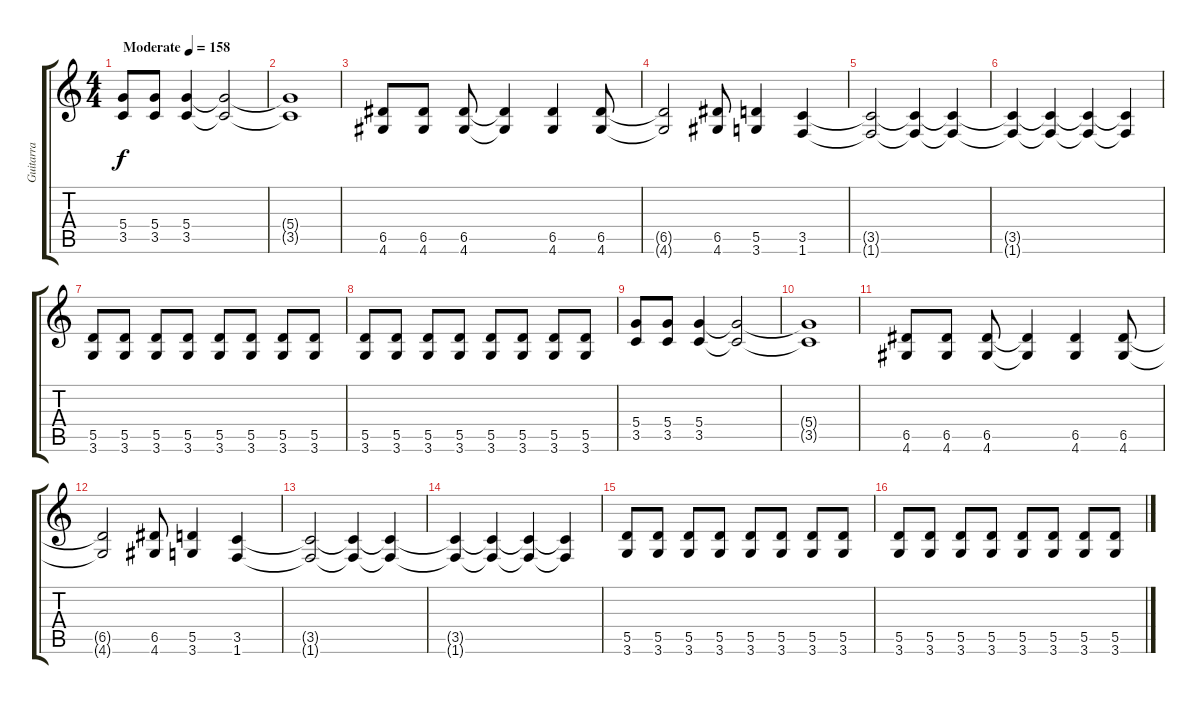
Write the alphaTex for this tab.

\track ("Guitarra" "Guitarra") {solo instrument distortionguitar}
\staff {score tabs}
\tuning (E4 B3 G3 D3 A2 E2) {hide}
\ts (4 4)
\tempo (158 "Moderate")
\clef g2
\ks c
(5.4 3.5).8{dy f instrument distortionguitar} (5.4 3.5).8 (5.4 3.5).4 (5.4{t} 3.5{t}).2 |
(5.4{t} 3.5{t}).1 |
(6.5 4.6).8 (6.5 4.6).8 (6.5 4.6).8 (6.5{t} 4.6{t}).4 (6.5 4.6).4 (6.5 4.6).8 |
(6.5{t} 4.6{t}).2 (6.5 4.6).8 (5.5 3.6).4 (3.5 1.6).4 |
(3.5{t} 1.6{t}).2 (3.5{t} 1.6{t}).4 (3.5{t} 1.6{t}).4 |
(3.5{t} 1.6{t}).4 (3.5{t} 1.6{t}).4 (3.5{t} 1.6{t}).4 (3.5{t} 1.6{t}).4 |
(5.5 3.6).8 (5.5 3.6).8 (5.5 3.6).8 (5.5 3.6).8 (5.5 3.6).8 (5.5 3.6).8 (5.5 3.6).8 (5.5 3.6).8 |
(5.5 3.6).8 (5.5 3.6).8 (5.5 3.6).8 (5.5 3.6).8 (5.5 3.6).8 (5.5 3.6).8 (5.5 3.6).8 (5.5 3.6).8 |
(5.4 3.5).8 (5.4 3.5).8 (5.4 3.5).4 (5.4{t} 3.5{t}).2 |
(5.4{t} 3.5{t}).1 |
(6.5 4.6).8 (6.5 4.6).8 (6.5 4.6).8 (6.5{t} 4.6{t}).4 (6.5 4.6).4 (6.5 4.6).8 |
(6.5{t} 4.6{t}).2 (6.5 4.6).8 (5.5 3.6).4 (3.5 1.6).4 |
(3.5{t} 1.6{t}).2 (3.5{t} 1.6{t}).4 (3.5{t} 1.6{t}).4 |
(3.5{t} 1.6{t}).4 (3.5{t} 1.6{t}).4 (3.5{t} 1.6{t}).4 (3.5{t} 1.6{t}).4 |
(5.5 3.6).8 (5.5 3.6).8 (5.5 3.6).8 (5.5 3.6).8 (5.5 3.6).8 (5.5 3.6).8 (5.5 3.6).8 (5.5 3.6).8 |
(5.5 3.6).8 (5.5 3.6).8 (5.5 3.6).8 (5.5 3.6).8 (5.5 3.6).8 (5.5 3.6).8 (5.5 3.6).8 (5.5 3.6).8
